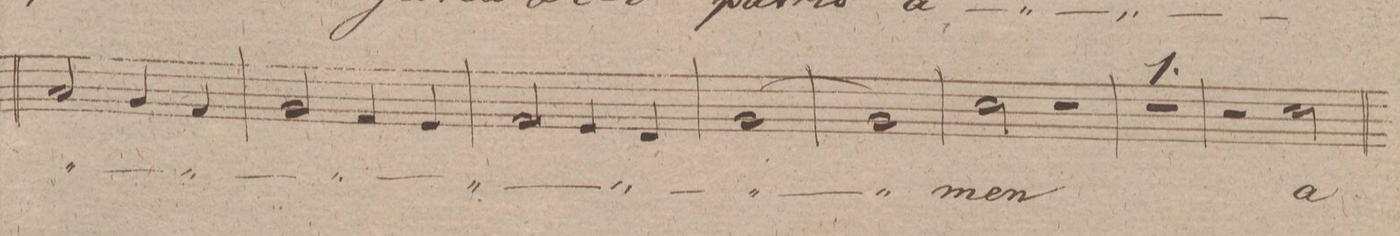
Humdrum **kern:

**kern	**text	**dynam
*I"Baſso.	*	*
*clefF4	*	*
*k[f#c#g#d#]	*	*
*met(c)	*	*
*M4/4	*	*
2C#/	.	.
4BB/	.	.
4AA/	.	.
=279	=279	=279
2BB/	.	.
4AA/	.	.
4GG#/	.	.
=280	=280	=280
2AA/	.	.
4GG#/	.	.
4FF#/	.	.
=281	=281	=281
[>1BB/	.	.
=282	=282	=282
1BB/]	.	.
=283	=283	=283
2E\	-men	.
2r	.	.
=284	=284	=284
1r	.	.
=285	=285	=285
2r	.	.
2E\	a-	.
=286	=286	=286
*-	*-	*-
